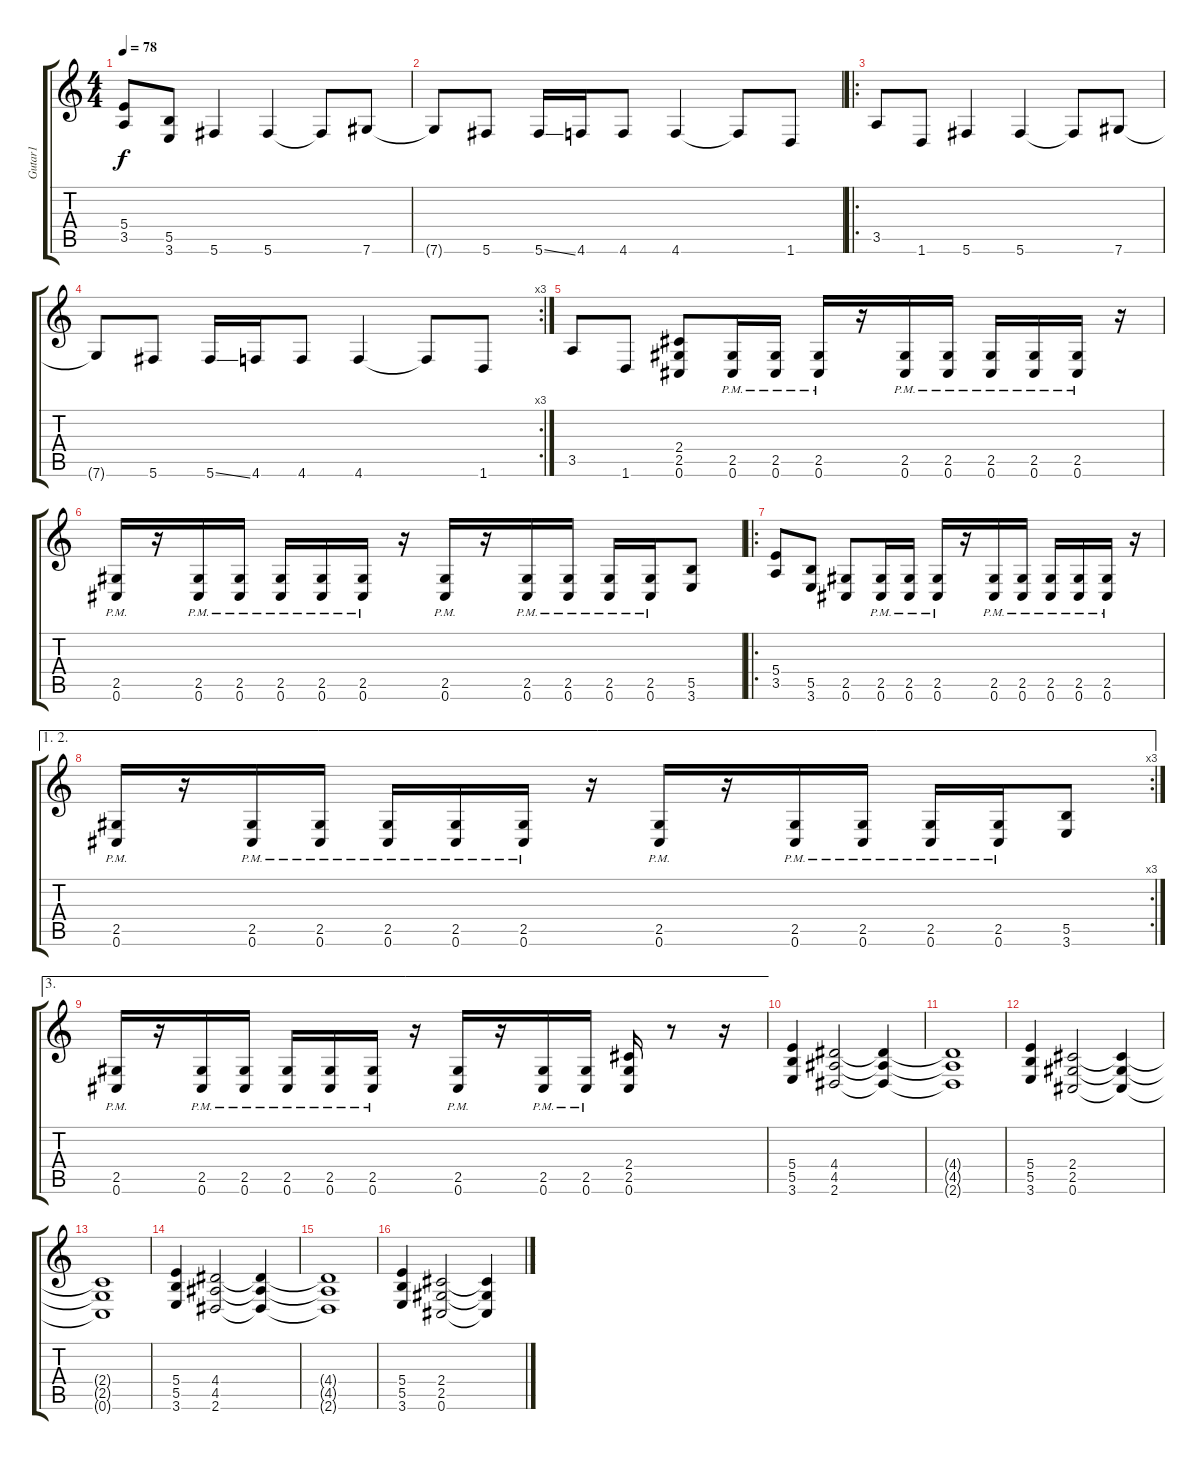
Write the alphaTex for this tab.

\track ("Gutar1" "Gutar1") {instrument distortionguitar}
\staff {score tabs}
\tuning (Db4 Ab3 E3 B2 Gb2 Db2) {hide}
\ts (4 4)
\tempo 78
\clef g2
\ks c
(5.4 3.5).8{dy f} (5.5 3.6).8 5.6.4 5.6.4 5.6{t}.8 7.6.8 |
7.6{t}.8 5.6.8 5.6{ss}.16 4.6.16 4.6.8 4.6.4 4.6{t}.8 1.6.8 |
\ro
3.5.8 1.6.8 5.6.4 5.6.4 5.6{t}.8 7.6.8 |
\rc 3
7.6{t}.8 5.6.8 5.6{ss}.16 4.6.16 4.6.8 4.6.4 4.6{t}.8 1.6.8 |
3.5.8 1.6.8 (2.4 2.5 0.6).8 (2.5{pm} 0.6{pm}).16 (2.5{pm} 0.6{pm}).16 (2.5{pm} 0.6{pm}).16 r.16 (2.5{pm} 0.6{pm}).16 (2.5{pm} 0.6{pm}).16 (2.5{pm} 0.6{pm}).16 (2.5{pm} 0.6{pm}).16 (2.5{pm} 0.6).16 r.16 |
(2.5{pm} 0.6{pm}).16 r.16 (2.5{pm} 0.6{pm}).16 (2.5{pm} 0.6{pm}).16 (2.5{pm} 0.6{pm}).16 (2.5{pm} 0.6).16 (2.5{pm} 0.6).16 r.16 (2.5{pm} 0.6{pm}).16 r.16 (2.5{pm} 0.6{pm}).16 (2.5{pm} 0.6{pm}).16 (2.5{pm} 0.6{pm}).16 (2.5{pm} 0.6).16 (5.5 3.6).8 |
\ro
(5.4 3.5).8 (5.5 3.6).8 (2.5 0.6).8 (2.5{pm} 0.6{pm}).16 (2.5{pm} 0.6{pm}).16 (2.5{pm} 0.6{pm}).16 r.16 (2.5{pm} 0.6{pm}).16 (2.5{pm} 0.6{pm}).16 (2.5{pm} 0.6{pm}).16 (2.5{pm} 0.6{pm}).16 (2.5{pm} 0.6).16 r.16 |
\ae (1 2)
\rc 3
(2.5{pm} 0.6{pm}).16 r.16 (2.5{pm} 0.6{pm}).16 (2.5{pm} 0.6{pm}).16 (2.5{pm} 0.6{pm}).16 (2.5{pm} 0.6).16 (2.5{pm} 0.6).16 r.16 (2.5{pm} 0.6{pm}).16 r.16 (2.5{pm} 0.6{pm}).16 (2.5{pm} 0.6{pm}).16 (2.5{pm} 0.6{pm}).16 (2.5{pm} 0.6).16 (5.5 3.6).8 |
\ae 3
(2.5{pm} 0.6{pm}).16 r.16 (2.5{pm} 0.6{pm}).16 (2.5{pm} 0.6{pm}).16 (2.5{pm} 0.6{pm}).16 (2.5{pm} 0.6).16 (2.5{pm} 0.6).16 r.16 (2.5{pm} 0.6{pm}).16 r.16 (2.5{pm} 0.6{pm}).16 (2.5{pm} 0.6{pm}).16 (2.4 2.5 0.6).16 r.8 r.16 |
(5.4 5.5 3.6).4 (4.4 4.5 2.6).2 (4.4{t} 4.5{t} 2.6{t}).4 |
(4.4{t} 4.5{t} 2.6{t}).1 |
(5.4 5.5 3.6).4 (2.4 2.5 0.6).2 (2.4{t} 2.5{t} 0.6{t}).4 |
(2.4{t} 2.5{t} 0.6{t}).1 |
(5.4 5.5 3.6).4 (4.4 4.5 2.6).2 (4.4{t} 4.5{t} 2.6{t}).4 |
(4.4{t} 4.5{t} 2.6{t}).1 |
(5.4 5.5 3.6).4 (2.4 2.5 0.6).2 (2.4{t} 2.5{t} 0.6{t}).4
